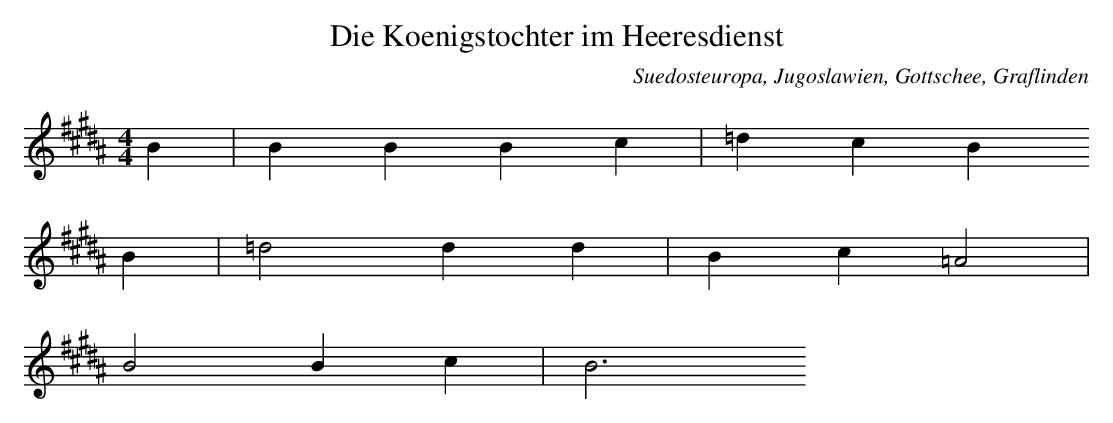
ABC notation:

X:1
T: Die Koenigstochter im Heeresdienst
O: Suedosteuropa, Jugoslawien, Gottschee, Graflinden
M: 4/4
L: 1/4
K: B
B | BBBc | =dcB
B | =d2dd | Bc=A2 |
B2Bc | B3
